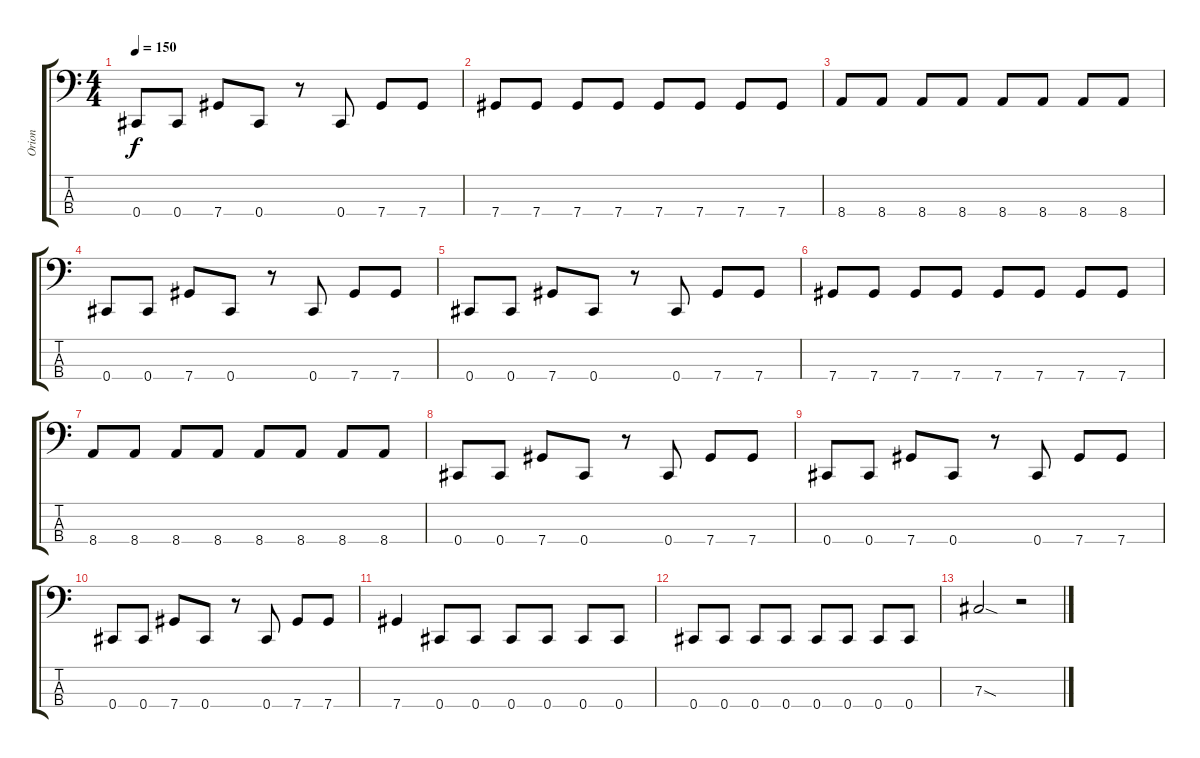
\track ("Orion" "Orion") {instrument electricbassfinger}
\staff {score tabs}
\tuning (E2 B1 Gb1 Db1) {hide}
\ts (4 4)
\tempo 150
\clef f4
\ks c
0.4.8{dy f} 0.4.8 7.4.8 0.4.8 r.8 0.4.8 7.4.8 7.4.8 |
7.4.8 7.4.8 7.4.8 7.4.8 7.4.8 7.4.8 7.4.8 7.4.8 |
8.4.8 8.4.8 8.4.8 8.4.8 8.4.8 8.4.8 8.4.8 8.4.8 |
0.4.8 0.4.8 7.4.8 0.4.8 r.8 0.4.8 7.4.8 7.4.8 |
0.4.8 0.4.8 7.4.8 0.4.8 r.8 0.4.8 7.4.8 7.4.8 |
7.4.8 7.4.8 7.4.8 7.4.8 7.4.8 7.4.8 7.4.8 7.4.8 |
8.4.8 8.4.8 8.4.8 8.4.8 8.4.8 8.4.8 8.4.8 8.4.8 |
0.4.8 0.4.8 7.4.8 0.4.8 r.8 0.4.8 7.4.8 7.4.8 |
0.4.8 0.4.8 7.4.8 0.4.8 r.8 0.4.8 7.4.8 7.4.8 |
0.4.8 0.4.8 7.4.8 0.4.8 r.8 0.4.8 7.4.8 7.4.8 |
7.4.4 0.4.8 0.4.8 0.4.8 0.4.8 0.4.8 0.4.8 |
0.4.8 0.4.8 0.4.8 0.4.8 0.4.8 0.4.8 0.4.8 0.4.8 |
7.3{sod}.2 r.2
